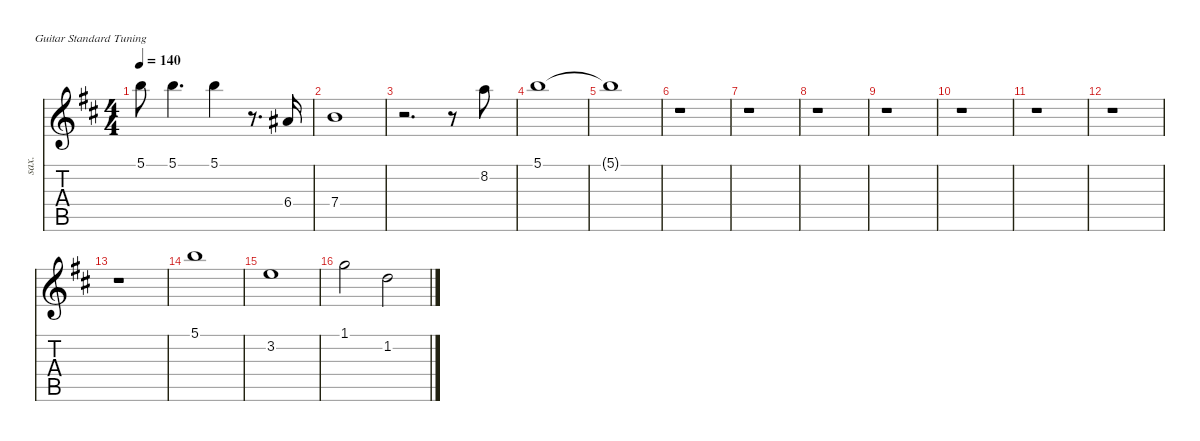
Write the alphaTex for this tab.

\defaultSystemsLayout 4
\hideDynamics
\bracketExtendMode nobrackets
\otherSystemsTrackNameOrientation horizontal
\track ("Keyboard" "sax.") {instrument tenorsax}
\staff {score tabs}
\tuning (E4 B3 G3 D3 A2 E2)
\displaytranspose 14
\ts (4 4)
\tempo 140
\clef g2
\ks d
5.1{t acc forcenatural}.8{dy f} 5.1{acc forcenatural}.4{d} 5.1{acc forcenatural}.4 r.8{d} 6.4{acc #}.16 |
7.4{acc forcenatural}.1 |
r.2{d} r.8 8.2{acc forcenatural}.8 |
5.1{acc forcenatural}.1 |
5.1{t acc forcenatural}.1 |
r.1 |
r.1 |
r.1 |
r.1 |
r.1 |
r.1 |
r.1 |
r.1 |
5.1{acc forcenatural}.1 |
3.2{acc forcenatural}.1 |
1.1{acc forcenatural}.2 1.2{acc forcenatural}.2
